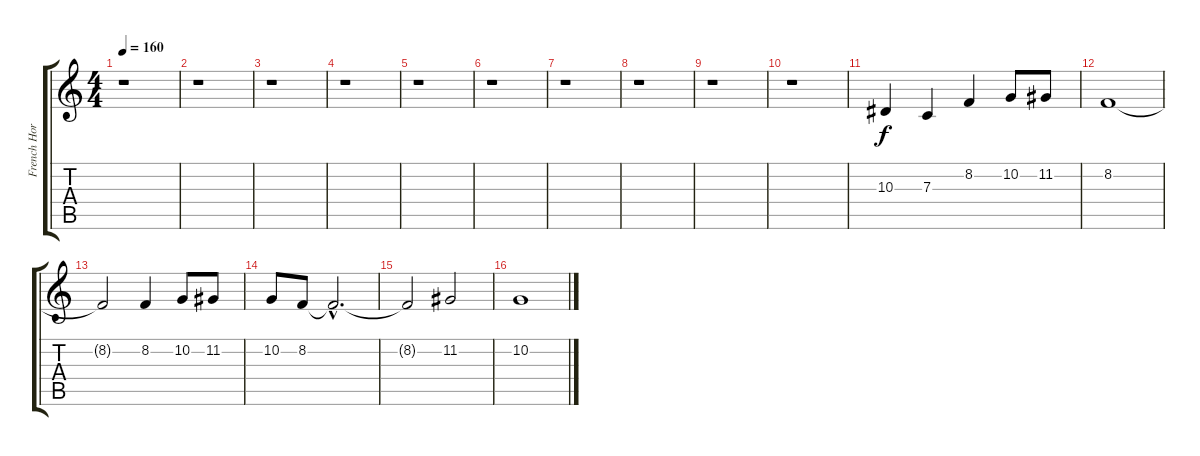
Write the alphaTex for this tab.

\track ("French Horn" "French Hor") {instrument synthbrass2}
\staff {score tabs}
\tuning (D4 A3 F3 C3 G2 D2) {hide}
\ts (4 4)
\tempo 160
\clef g2
\ks c
r.1{dy f} |
r.1 |
r.1 |
r.1 |
r.1 |
r.1 |
r.1 |
r.1 |
r.1 |
r.1 |
10.3.4 7.3.4 8.2.4 10.2.8 11.2.8 |
8.2.1 |
8.2{t}.2 8.2.4 10.2.8 11.2.8 |
10.2.8 8.2.8 8.2{hac t}.2{d} |
8.2{t}.2 11.2.2 |
10.2.1
